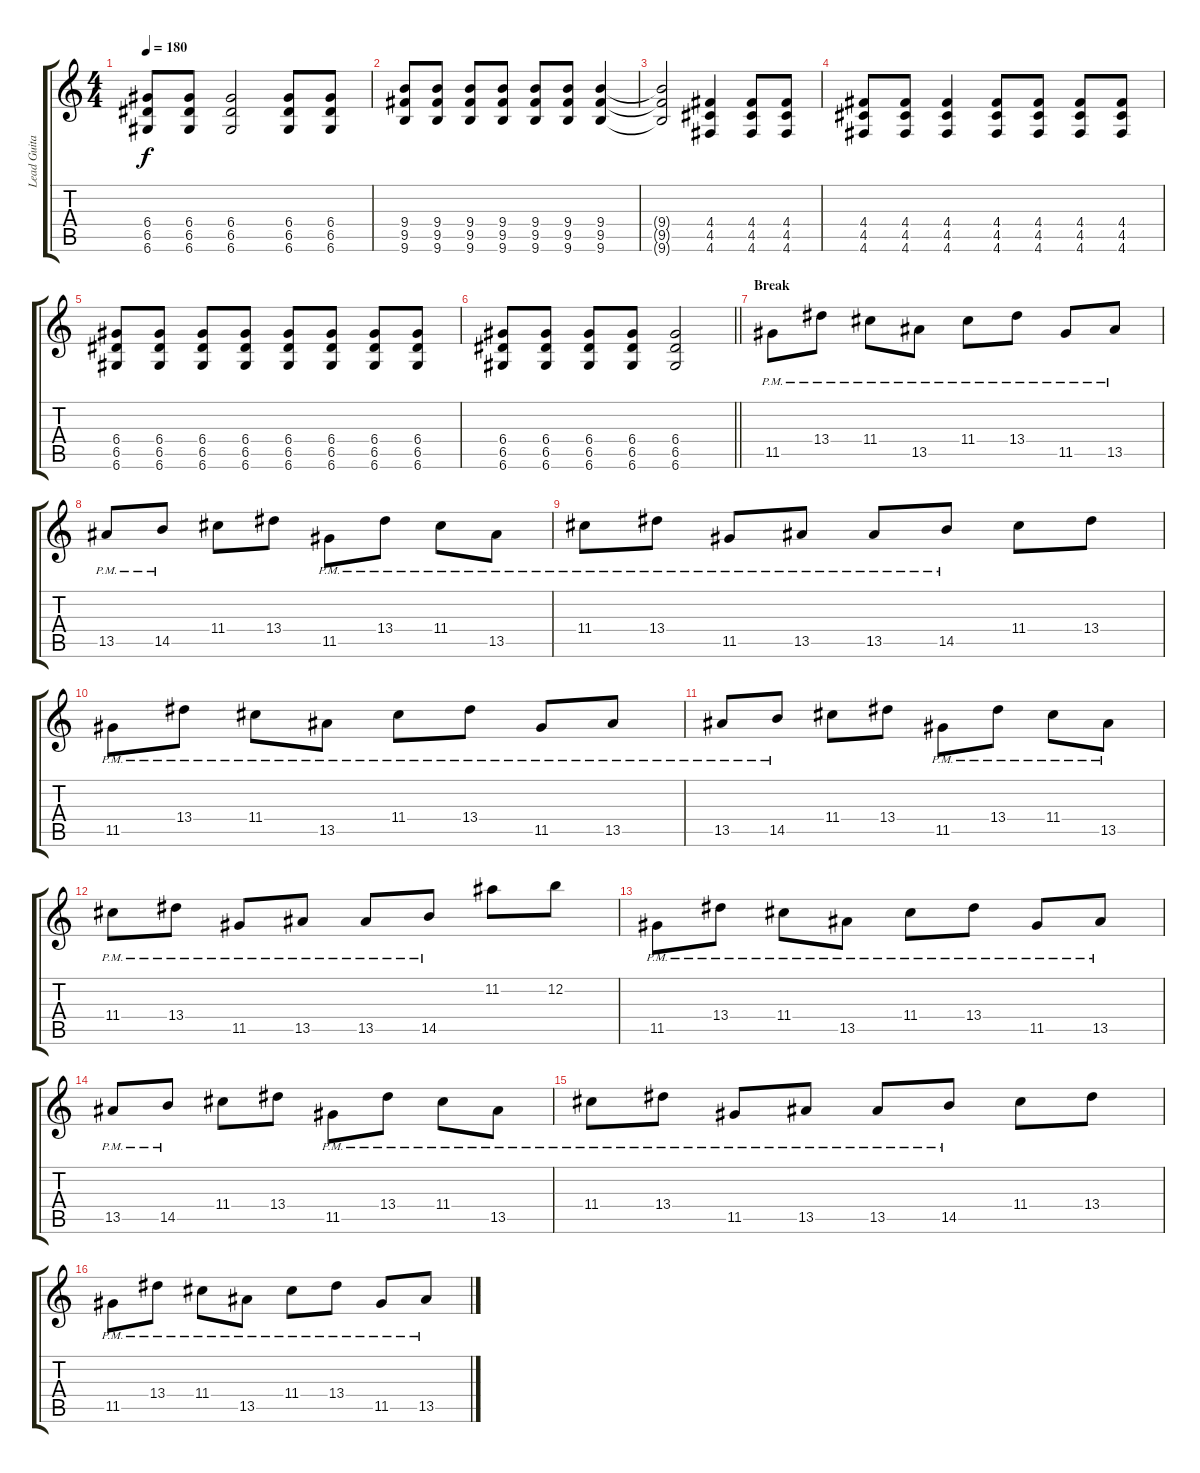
\track ("Lead Guitar" "Lead Guita") {instrument overdrivenguitar}
\staff {score tabs}
\tuning (E4 B3 G3 D3 A2 D2) {hide}
\ts (4 4)
\tempo 180
\clef g2
\ks c
(6.4{t} 6.5{t} 6.6{t}).8{dy f} (6.4 6.5 6.6).8 (6.4 6.5 6.6).2 (6.4 6.5 6.6).8 (6.4 6.5 6.6).8 |
(9.4 9.5 9.6).8 (9.4 9.5 9.6).8 (9.4 9.5 9.6).8 (9.4 9.5 9.6).8 (9.4 9.5 9.6).8 (9.4 9.5 9.6).8 (9.4 9.5 9.6).4 |
(9.4{t} 9.5{t} 9.6{t}).2 (4.4 4.5 4.6).4 (4.4 4.5 4.6).8 (4.4 4.5 4.6).8 |
(4.4 4.5 4.6).8 (4.4 4.5 4.6).8 (4.4 4.5 4.6).4 (4.4 4.5 4.6).8 (4.4 4.5 4.6).8 (4.4 4.5 4.6).8 (4.4 4.5 4.6).8 |
(6.4 6.5 6.6).8 (6.4 6.5 6.6).8 (6.4 6.5 6.6).8 (6.4 6.5 6.6).8 (6.4 6.5 6.6).8 (6.4 6.5 6.6).8 (6.4 6.5 6.6).8 (6.4 6.5 6.6).8 |
\barLineRight lightlight
(6.4 6.5 6.6).8 (6.4 6.5 6.6).8 (6.4 6.5 6.6).8 (6.4 6.5 6.6).8 (6.4 6.5 6.6).2 |
\section ("" "Break")
11.5{pm}.8 13.4{pm}.8 11.4{pm}.8 13.5{pm}.8 11.4{pm}.8 13.4{pm}.8 11.5{pm}.8 13.5{pm}.8 |
13.5{pm}.8 14.5{pm}.8 11.4.8 13.4.8 11.5{pm}.8 13.4{pm}.8 11.4{pm}.8 13.5{pm}.8 |
11.4{pm}.8 13.4{pm}.8 11.5{pm}.8 13.5{pm}.8 13.5{pm}.8 14.5{pm}.8 11.4.8 13.4.8 |
11.5{pm}.8 13.4{pm}.8 11.4{pm}.8 13.5{pm}.8 11.4{pm}.8 13.4{pm}.8 11.5{pm}.8 13.5{pm}.8 |
13.5{pm}.8 14.5{pm}.8 11.4.8 13.4.8 11.5{pm}.8 13.4{pm}.8 11.4{pm}.8 13.5{pm}.8 |
11.4{pm}.8 13.4{pm}.8 11.5{pm}.8 13.5{pm}.8 13.5{pm}.8 14.5{pm}.8 11.2.8 12.2.8 |
11.5{pm}.8 13.4{pm}.8 11.4{pm}.8 13.5{pm}.8 11.4{pm}.8 13.4{pm}.8 11.5{pm}.8 13.5{pm}.8 |
13.5{pm}.8 14.5{pm}.8 11.4.8 13.4.8 11.5{pm}.8 13.4{pm}.8 11.4{pm}.8 13.5{pm}.8 |
11.4{pm}.8 13.4{pm}.8 11.5{pm}.8 13.5{pm}.8 13.5{pm}.8 14.5{pm}.8 11.4.8 13.4.8 |
11.5{pm}.8 13.4{pm}.8 11.4{pm}.8 13.5{pm}.8 11.4{pm}.8 13.4{pm}.8 11.5{pm}.8 13.5{pm}.8
